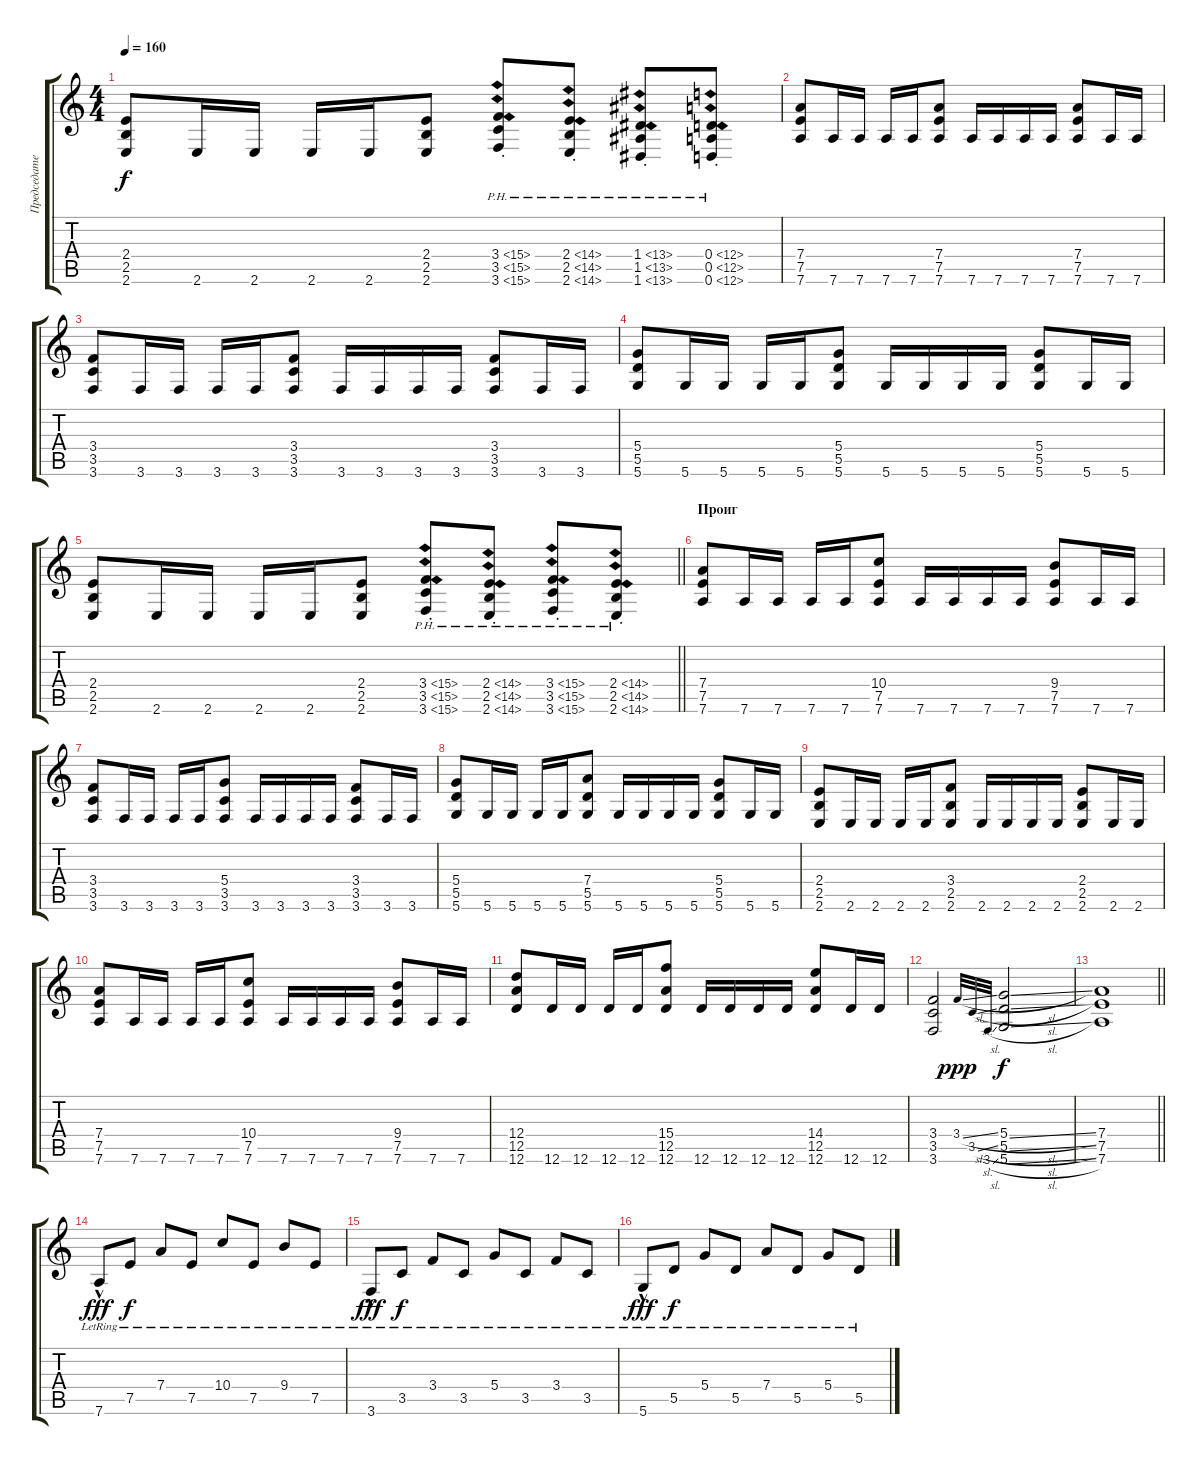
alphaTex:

\track ("Председатель" "Председате") {instrument acousticguitarsteel}
\staff {score tabs}
\tuning (E4 B3 G3 D3 A2 D2) {hide}
\ts (4 4)
\tempo 160
\clef g2
\ks c
(2.4 2.5 2.6).8{dy f} 2.6.16 2.6.16 2.6.16 2.6.16 (2.4 2.5 2.6).8 (3.4{ph 12 st} 3.5{ph 12 st} 3.6{ph 12 st}).8 (2.4{ph 12 st} 2.5{ph 12 st} 2.6{ph 12 st}).8 (1.4{ph 12 st} 1.5{ph 12 st} 1.6{ph 12 st}).8 (0.4{ph 12 st} 0.5{ph 12 st} 0.6{ph 12 st}).8 |
(7.4 7.5 7.6).8 7.6.16 7.6.16 7.6.16 7.6.16 (7.4 7.5 7.6).8 7.6.16 7.6.16 7.6.16 7.6.16 (7.4 7.5 7.6).8 7.6.16 7.6.16 |
(3.4 3.5 3.6).8 3.6.16 3.6.16 3.6.16 3.6.16 (3.4 3.5 3.6).8 3.6.16 3.6.16 3.6.16 3.6.16 (3.4 3.5 3.6).8 3.6.16 3.6.16 |
(5.4 5.5 5.6).8 5.6.16 5.6.16 5.6.16 5.6.16 (5.4 5.5 5.6).8 5.6.16 5.6.16 5.6.16 5.6.16 (5.4 5.5 5.6).8 5.6.16 5.6.16 |
\barLineRight lightlight
(2.4 2.5 2.6).8 2.6.16 2.6.16 2.6.16 2.6.16 (2.4 2.5 2.6).8 (3.4{ph 12 st} 3.5{ph 12 st} 3.6{ph 12 st}).8 (2.4{ph 12 st} 2.5{ph 12 st} 2.6{ph 12 st}).8 (3.4{ph 12 st} 3.5{ph 12 st} 3.6{ph 12 st}).8 (2.4{ph 12 st} 2.5{ph 12 st} 2.6{ph 12 st}).8 |
\section ("" "Проиг ")
(7.4 7.5 7.6).8 7.6.16 7.6.16 7.6.16 7.6.16 (10.4 7.5 7.6).8 7.6.16 7.6.16 7.6.16 7.6.16 (9.4 7.5 7.6).8 7.6.16 7.6.16 |
(3.4 3.5 3.6).8 3.6.16 3.6.16 3.6.16 3.6.16 (5.4 3.5 3.6).8 3.6.16 3.6.16 3.6.16 3.6.16 (3.4 3.5 3.6).8 3.6.16 3.6.16 |
(5.4 5.5 5.6).8 5.6.16 5.6.16 5.6.16 5.6.16 (7.4 5.5 5.6).8 5.6.16 5.6.16 5.6.16 5.6.16 (5.4 5.5 5.6).8 5.6.16 5.6.16 |
(2.4 2.5 2.6).8 2.6.16 2.6.16 2.6.16 2.6.16 (3.4 2.5 2.6).8 2.6.16 2.6.16 2.6.16 2.6.16 (2.4 2.5 2.6).8 2.6.16 2.6.16 |
(7.4 7.5 7.6).8 7.6.16 7.6.16 7.6.16 7.6.16 (10.4 7.5 7.6).8 7.6.16 7.6.16 7.6.16 7.6.16 (9.4 7.5 7.6).8 7.6.16 7.6.16 |
(12.4 12.5 12.6).8 12.6.16 12.6.16 12.6.16 12.6.16 (15.4 12.5 12.6).8 12.6.16 12.6.16 12.6.16 12.6.16 (14.4 12.5 12.6).8 12.6.16 12.6.16 |
(3.4 3.5 3.6).2 3.4{sl}.32{gr onbeat dy ppp} 3.5{sl}.32{gr onbeat} 3.6{sl}.32{gr onbeat} (5.4{sl} 5.5{sl} 5.6{sl}).2{dy f} |
\barLineRight lightlight
(7.4 7.5 7.6).1 |
7.6{hac lr}.8{dy fff instrument acousticguitarsteel} 7.5{lr}.8{dy f} 7.4{lr}.8 7.5{lr}.8 10.4{lr}.8 7.5{lr}.8 9.4{lr}.8 7.5{lr}.8 |
3.6{hac lr}.8{dy fff} 3.5{lr}.8{dy f} 3.4{lr}.8 3.5{lr}.8 5.4{lr}.8 3.5{lr}.8 3.4{lr}.8 3.5{lr}.8 |
5.6{hac lr}.8{dy fff} 5.5{lr}.8{dy f} 5.4{lr}.8 5.5{lr}.8 7.4{lr}.8 5.5{lr}.8 5.4{lr}.8 5.5{lr}.8
